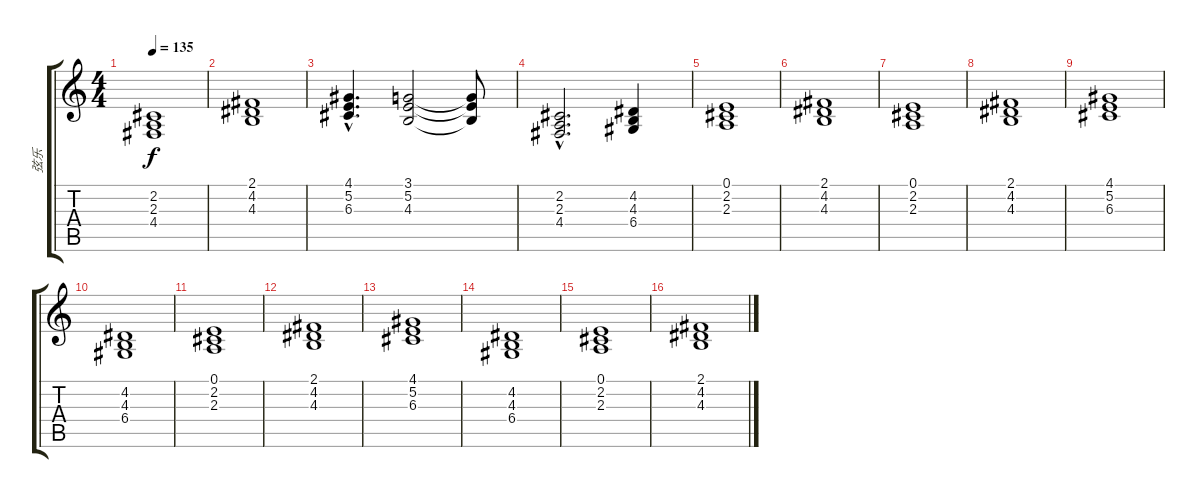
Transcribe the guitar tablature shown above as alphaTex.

\track ("弦乐" "弦乐") {instrument stringensemble1}
\staff {score tabs}
\tuning (E4 B3 G3 D3 A2 E2) {hide}
\ts (4 4)
\tempo 135
\clef g2
\ks c
(2.2 2.3 4.4).1{dy f} |
(2.1 4.2 4.3).1 |
(4.1{hac} 5.2{hac} 6.3{hac}).4{d} (3.1 5.2 4.3).2 (3.1{t} 5.2{t} 4.3{t}).8 |
(2.2{hac} 2.3{hac} 4.4{hac}).2{d} (4.2 4.3 6.4).4 |
(0.1 2.2 2.3).1 |
(2.1 4.2 4.3).1 |
(0.1 2.2 2.3).1 |
(2.1 4.2 4.3).1 |
(4.1 5.2 6.3).1 |
(4.2 4.3 6.4).1 |
(0.1 2.2 2.3).1 |
(2.1 4.2 4.3).1 |
(4.1 5.2 6.3).1 |
(4.2 4.3 6.4).1 |
(0.1 2.2 2.3).1 |
(2.1 4.2 4.3).1
